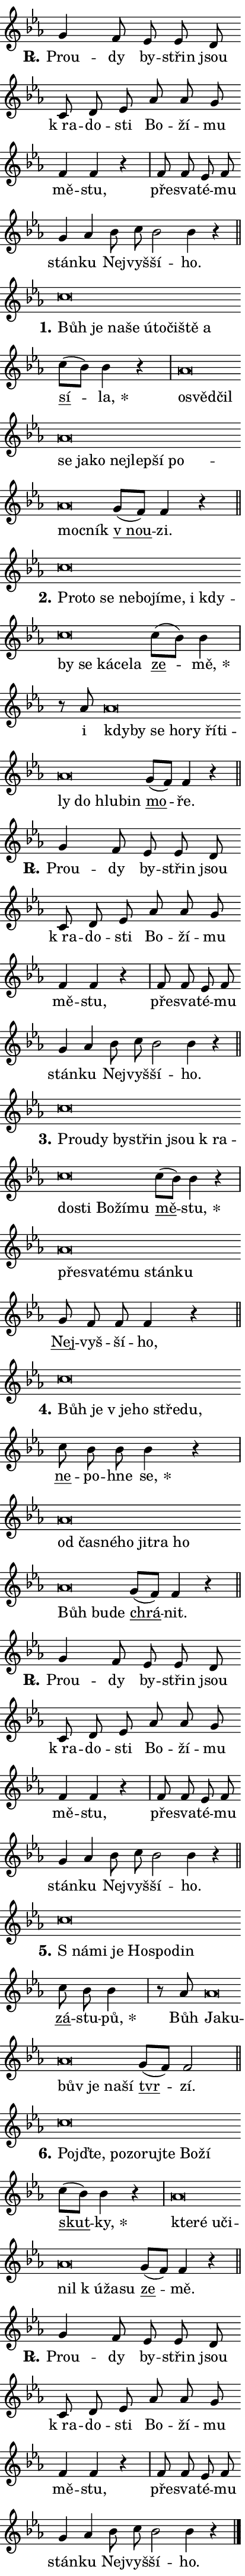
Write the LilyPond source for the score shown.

\version "2.24.0"
\header { tagline = "" }
\paper {
  indent = 0\cm
  top-margin = 0\cm
  right-margin = 0.13\cm % to fit lyric hyphens
  bottom-margin = 0\cm
  left-margin = 0\cm
  paper-width = 7\cm
  page-breaking = #ly:one-page-breaking
  system-system-spacing.basic-distance = #11
  score-system-spacing.basic-distance = #11
  ragged-last = ##f
}


%% Author: Thomas Morley
%% https://lists.gnu.org/archive/html/lilypond-user/2020-05/msg00002.html
#(define (line-position grob)
"Returns position of @var[grob} in current system:
   @code{'start}, if at first time-step
   @code{'end}, if at last time-step
   @code{'middle} otherwise
"
  (let* ((col (ly:item-get-column grob))
         (ln (ly:grob-object col 'left-neighbor))
         (rn (ly:grob-object col 'right-neighbor))
         (col-to-check-left (if (ly:grob? ln) ln col))
         (col-to-check-right (if (ly:grob? rn) rn col))
         (break-dir-left
           (and
             (ly:grob-property col-to-check-left 'non-musical #f)
             (ly:item-break-dir col-to-check-left)))
         (break-dir-right
           (and
             (ly:grob-property col-to-check-right 'non-musical #f)
             (ly:item-break-dir col-to-check-right))))
        (cond ((eqv? 1 break-dir-left) 'start)
              ((eqv? -1 break-dir-right) 'end)
              (else 'middle))))

#(define (tranparent-at-line-position vctor)
  (lambda (grob)
  "Relying on @code{line-position} select the relevant enry from @var{vctor}.
Used to determine transparency,"
    (case (line-position grob)
      ((end) (not (vector-ref vctor 0)))
      ((middle) (not (vector-ref vctor 1)))
      ((start) (not (vector-ref vctor 2))))))

noteHeadBreakVisibility =
#(define-music-function (break-visibility)(vector?)
"Makes @code{NoteHead}s transparent relying on @var{break-visibility}"
#{
  \override NoteHead.transparent =
    #(tranparent-at-line-position break-visibility)
#})

#(define delete-ledgers-for-transparent-note-heads
  (lambda (grob)
    "Reads whether a @code{NoteHead} is transparent.
If so this @code{NoteHead} is removed from @code{'note-heads} from
@var{grob}, which is supposed to be @code{LedgerLineSpanner}.
As a result ledgers are not printed for this @code{NoteHead}"
    (let* ((nhds-array (ly:grob-object grob 'note-heads))
           (nhds-list
             (if (ly:grob-array? nhds-array)
                 (ly:grob-array->list nhds-array)
                 '()))
           ;; Relies on the transparent-property being done before
           ;; Staff.LedgerLineSpanner.after-line-breaking is executed.
           ;; This is fragile ...
           (to-keep
             (remove
               (lambda (nhd)
                 (ly:grob-property nhd 'transparent #f))
               nhds-list)))
      ;; TODO find a better method to iterate over grob-arrays, similiar
      ;; to filter/remove etc for lists
      ;; For now rebuilt from scratch
      (set! (ly:grob-object grob 'note-heads)  '())
      (for-each
        (lambda (nhd)
          (ly:pointer-group-interface::add-grob grob 'note-heads nhd))
        to-keep))))

squashNotes = {
  \override NoteHead.X-extent = #'(-0.2 . 0.2)
  \override NoteHead.Y-extent = #'(-0.75 . 0)
  \override NoteHead.stencil =
    #(lambda (grob)
       (let ((pos (ly:grob-property grob 'staff-position)))
         (begin
           (if (< pos -7) (display "ERROR: Lower brevis then expected\n") (display ""))
           (if (<= pos -6) ly:text-interface::print ly:note-head::print))))
}
unSquashNotes = {
  \revert NoteHead.X-extent
  \revert NoteHead.Y-extent
  \revert NoteHead.stencil
}

hideNotes = \noteHeadBreakVisibility #begin-of-line-visible
unHideNotes = \noteHeadBreakVisibility #all-visible

% work-around for resetting accidentals
% https://lilypond.org/doc/v2.23/Documentation/notation/displaying-rhythms#unmetered-music
cadenzaMeasure = {
  \cadenzaOff
  \partial 1024 s1024
  \cadenzaOn
}

#(define-markup-command (accent layout props text) (markup?)
  "Underline accented syllable"
  (interpret-markup layout props
    #{\markup \override #'(offset . 4.3) \underline { #text }#}))

responsum = \markup \concat {
  "R" \hspace #-1.05 \path #0.1 #'((moveto 0 0.07) (lineto 0.9 0.8)) \hspace #0.05 "."
}

spaceSize = #0.6828661417322834 % exact space size for TeX Gyre Schola

\layout {
  \context {
    \Staff
    \remove "Time_signature_engraver"
    \override LedgerLineSpanner.after-line-breaking = #delete-ledgers-for-transparent-note-heads
  }
  \context {
    \Lyrics {
      \override LyricSpace.minimum-distance = \spaceSize
      \override LyricText.font-name = #"TeX Gyre Schola"
      \override LyricText.font-size = 1
      \override StanzaNumber.font-name = #"TeX Gyre Schola Bold"
      \override StanzaNumber.font-size = 1
    }
  }
  \context {
    \Score 
    \override NoteHead.text =
      #(lambda (grob) 
        (let ((pos (ly:grob-property grob 'staff-position)))
          #{\markup {
            \combine
              \halign #-0.55 \raise #(if (= pos -6) 0 0.5) \override #'(thickness . 2) \draw-line #'(3.2 . 0)
              \musicglyph "noteheads.sM1"
          }#}))
  }
}

% magnetic-lyrics.ily
%
%   written by
%     Jean Abou Samra <jean@abou-samra.fr>
%     Werner Lemberg <wl@gnu.org>
%
%   adapted by
%     Jiri Hon <jiri.hon@gmail.com>
%
% Version 2022-Apr-15

% https://www.mail-archive.com/lilypond-user@gnu.org/msg149350.html

#(define (Left_hyphen_pointer_engraver context)
   "Collect syllable-hyphen-syllable occurrences in lyrics and store
them in properties.  This engraver only looks to the left.  For
example, if the lyrics input is @code{foo -- bar}, it does the
following.

@itemize @bullet
@item
Set the @code{text} property of the @code{LyricHyphen} grob between
@q{foo} and @q{bar} to @code{foo}.

@item
Set the @code{left-hyphen} property of the @code{LyricText} grob with
text @q{foo} to the @code{LyricHyphen} grob between @q{foo} and
@q{bar}.
@end itemize

Use this auxiliary engraver in combination with the
@code{lyric-@/text::@/apply-@/magnetic-@/offset!} hook."
   (let ((hyphen #f)
         (text #f))
     (make-engraver
      (acknowledgers
       ((lyric-syllable-interface engraver grob source-engraver)
        (set! text grob)))
      (end-acknowledgers
       ((lyric-hyphen-interface engraver grob source-engraver)
        ;(when (not (grob::has-interface grob 'lyric-space-interface))
          (set! hyphen grob)));)
      ((stop-translation-timestep engraver)
       (when (and text hyphen)
         (ly:grob-set-object! text 'left-hyphen hyphen))
       (set! text #f)
       (set! hyphen #f)))))

#(define (lyric-text::apply-magnetic-offset! grob)
   "If the space between two syllables is less than the value in
property @code{LyricText@/.details@/.squash-threshold}, move the right
syllable to the left so that it gets concatenated with the left
syllable.

Use this function as a hook for
@code{LyricText@/.after-@/line-@/breaking} if the
@code{Left_@/hyphen_@/pointer_@/engraver} is active."
   (let ((hyphen (ly:grob-object grob 'left-hyphen #f)))
     (when hyphen
       (let ((left-text (ly:spanner-bound hyphen LEFT)))
         (when (grob::has-interface left-text 'lyric-syllable-interface)
           (let* ((common (ly:grob-common-refpoint grob left-text X))
                  (this-x-ext (ly:grob-extent grob common X))
                  (left-x-ext
                   (begin
                     ;; Trigger magnetism for left-text.
                     (ly:grob-property left-text 'after-line-breaking)
                     (ly:grob-extent left-text common X)))
                  ;; `delta` is the gap width between two syllables.
                  (delta (- (interval-start this-x-ext)
                            (interval-end left-x-ext)))
                  (details (ly:grob-property grob 'details))
                  (threshold (assoc-get 'squash-threshold details 0.2)))
             (when (< delta threshold)
               (let* (;; We have to manipulate the input text so that
                      ;; ligatures crossing syllable boundaries are not
                      ;; disabled.  For languages based on the Latin
                      ;; script this is essentially a beautification.
                      ;; However, for non-Western scripts it can be a
                      ;; necessity.
                      (lt (ly:grob-property left-text 'text))
                      (rt (ly:grob-property grob 'text))
                      (is-space (grob::has-interface hyphen 'lyric-space-interface))
                      (space (if is-space " " ""))
                      (extra-delta (if is-space spaceSize 0))
                      ;; Append new syllable.
                      (ltrt-space (if (and (string? lt) (string? rt))
                                (string-append lt space rt)
                                (make-concat-markup (list lt space rt))))
                      ;; Right-align `ltrt` to the right side.
                      (ltrt-space-markup (grob-interpret-markup
                               grob
                               (make-translate-markup
                                (cons (interval-length this-x-ext) 0)
                                (make-right-align-markup ltrt-space)))))
                 (begin
                   ;; Don't print `left-text`.
                   (ly:grob-set-property! left-text 'stencil #f)
                   ;; Set text and stencil (which holds all collected
                   ;; syllables so far) and shift it to the left.
                   (ly:grob-set-property! grob 'text ltrt-space)
                   (ly:grob-set-property! grob 'stencil ltrt-space-markup)
                   (ly:grob-translate-axis! grob (- (- delta extra-delta)) X))))))))))


#(define (lyric-hyphen::displace-bounds-first grob)
   ;; Make very sure this callback isn't triggered too early.
   (let ((left (ly:spanner-bound grob LEFT))
         (right (ly:spanner-bound grob RIGHT)))
     (ly:grob-property left 'after-line-breaking)
     (ly:grob-property right 'after-line-breaking)
     (ly:lyric-hyphen::print grob)))

squashThreshold = #0.4

\layout {
  \context {
    \Lyrics
    \consists #Left_hyphen_pointer_engraver
    \override LyricText.after-line-breaking =
      #lyric-text::apply-magnetic-offset!
    \override LyricHyphen.stencil = #lyric-hyphen::displace-bounds-first
    \override LyricText.details.squash-threshold = \squashThreshold
    \override LyricHyphen.minimum-distance = 0
    \override LyricHyphen.minimum-length = \squashThreshold
  }
}

squashText = \override LyricText.details.squash-threshold = 9999
unSquashText = \override LyricText.details.squash-threshold = \squashThreshold

leftText = \override LyricText.self-alignment-X = #LEFT
unLeftText = \revert LyricText.self-alignment-X

starOffset = #(lambda (grob) 
                (let ((x_offset (ly:self-alignment-interface::aligned-on-x-parent grob)))
                  (if (= x_offset 0) 0 (+ x_offset 1.2))))

star = #(define-music-function (syllable)(string?)
"Append star separator at the end of a syllable"
#{
  \once \override LyricText.X-offset = #starOffset
  \lyricmode { \markup {
    #syllable
    \override #'((font-name . "TeX Gyre Schola Bold")) \hspace #0.2 \lower #0.65 \larger "*"
  } }
#})

starAccent = #(define-music-function (syllable)(string?)
"Append star separator at the end of a syllable and make accent"
#{
  \once \override LyricText.X-offset = #starOffset
  \lyricmode { \markup {
    \accent #syllable
    \override #'((font-name . "TeX Gyre Schola Bold")) \hspace #0.2 \lower #0.65 \larger "*"
  } }
#})

breath = #(define-music-function (syllable)(string?)
"Append breathing indicator at the end of a syllable"
#{
  \lyricmode { \markup { #syllable "+" } }
#})

optionalBreath = #(define-music-function (syllable)(string?)
"Append optional breathing indicator at the end of a syllable"
#{
  \lyricmode { \markup { #syllable "(+)" } }
#})


\score {
    <<
        \new Voice = "melody" { \cadenzaOn \key es \major \relative { g'4 f8 es es d \bar "" c d es \bar "" as as g \bar "" f4 f r \cadenzaMeasure \bar "|" f8 f es f \bar "" g4 as \bar "" bes8 c bes2 bes4 r \cadenzaMeasure \bar "||" \break } }
        \new Lyrics \lyricsto "melody" { \lyricmode { \set stanza = \responsum
Prou -- dy by -- střin jsou "k ra" -- do -- sti Bo -- ží -- mu mě -- stu, pře -- sva -- té -- mu stán -- ku Nej -- vyš -- ší -- ho. } }
    >>
    \layout {}
}

\score {
    <<
        \new Voice = "melody" { \cadenzaOn \key es \major \relative { \squashNotes c''\breve*1/16 \hideNotes \breve*1/16 \bar "" \breve*1/16 \bar "" \breve*1/16 \bar "" \breve*1/16 \bar "" \breve*1/16 \bar "" \breve*1/16 \bar "" \breve*1/16 \breve*1/16 \bar "" \unHideNotes \unSquashNotes \bar "" c8[( bes)] bes4 r \cadenzaMeasure \bar "|" \squashNotes as\breve*1/16 \hideNotes \breve*1/16 \bar "" \breve*1/16 \bar "" \breve*1/16 \bar "" \breve*1/16 \bar "" \breve*1/16 \bar "" \breve*1/16 \bar "" \breve*1/16 \bar "" \breve*1/16 \bar "" \breve*1/16 \bar "" \breve*1/16 \breve*1/16 \bar "" \unHideNotes \unSquashNotes \bar "" g8[( f)] f4 r \cadenzaMeasure \bar "||" \break } }
        \new Lyrics \lyricsto "melody" { \lyricmode { \set stanza = "1."
\leftText Bůh \squashText je na -- še ú -- to -- či -- ště a \unLeftText \unSquashText \markup \accent sí -- \star la, \leftText o -- \squashText svěd -- čil se ja -- ko nej -- lep -- ší po -- moc -- ník \unLeftText \unSquashText \markup \accent "v nou" -- zi. } }
    >>
    \layout {}
}

\score {
    <<
        \new Voice = "melody" { \cadenzaOn \key es \major \relative { \squashNotes c''\breve*1/16 \hideNotes \breve*1/16 \bar "" \breve*1/16 \bar "" \breve*1/16 \bar "" \breve*1/16 \bar "" \breve*1/16 \bar "" \breve*1/16 \bar "" \breve*1/16 \bar "" \breve*1/16 \bar "" \breve*1/16 \bar "" \breve*1/16 \bar "" \breve*1/16 \bar "" \breve*1/16 \breve*1/16 \bar "" \unHideNotes \unSquashNotes \bar "" c8[( bes)] bes4 \cadenzaMeasure \bar "|" r8 as \squashNotes as\breve*1/16 \hideNotes \breve*1/16 \bar "" \breve*1/16 \bar "" \breve*1/16 \bar "" \breve*1/16 \bar "" \breve*1/16 \bar "" \breve*1/16 \bar "" \breve*1/16 \bar "" \breve*1/16 \bar "" \breve*1/16 \breve*1/16 \bar "" \unHideNotes \unSquashNotes \bar "" g8[( f)] f4 r \cadenzaMeasure \bar "||" \break } }
        \new Lyrics \lyricsto "melody" { \lyricmode { \set stanza = "2."
\leftText Pro -- \squashText to se ne -- bo -- jí -- me, i kdy -- by se ká -- ce -- la \unLeftText \unSquashText \markup \accent ze -- \star mě, i \leftText kdy -- \squashText by se ho -- ry ří -- ti -- ly do hlu -- bin \unLeftText \unSquashText \markup \accent mo -- ře. } }
    >>
    \layout {}
}

\score {
    <<
        \new Voice = "melody" { \cadenzaOn \key es \major \relative { g'4 f8 es es d \bar "" c d es \bar "" as as g \bar "" f4 f r \cadenzaMeasure \bar "|" f8 f es f \bar "" g4 as \bar "" bes8 c bes2 bes4 r \cadenzaMeasure \bar "||" \break } }
        \new Lyrics \lyricsto "melody" { \lyricmode { \set stanza = \responsum
Prou -- dy by -- střin jsou "k ra" -- do -- sti Bo -- ží -- mu mě -- stu, pře -- sva -- té -- mu stán -- ku Nej -- vyš -- ší -- ho. } }
    >>
    \layout {}
}

\score {
    <<
        \new Voice = "melody" { \cadenzaOn \key es \major \relative { \squashNotes c''\breve*1/16 \hideNotes \breve*1/16 \bar "" \breve*1/16 \bar "" \breve*1/16 \bar "" \breve*1/16 \bar "" \breve*1/16 \bar "" \breve*1/16 \bar "" \breve*1/16 \bar "" \breve*1/16 \bar "" \breve*1/16 \breve*1/16 \bar "" \unHideNotes \unSquashNotes \bar "" c8[( bes)] bes4 r \cadenzaMeasure \bar "|" \squashNotes as\breve*1/16 \hideNotes \breve*1/16 \bar "" \breve*1/16 \bar "" \breve*1/16 \bar "" \breve*1/16 \breve*1/16 \bar "" \unHideNotes \unSquashNotes \bar "" g8 f f f4 r \cadenzaMeasure \bar "||" \break } }
        \new Lyrics \lyricsto "melody" { \lyricmode { \set stanza = "3."
\leftText Prou -- \squashText dy by -- střin jsou "k ra" -- do -- sti Bo -- ží -- mu \unLeftText \unSquashText \markup \accent mě -- \star stu, \leftText pře -- \squashText sva -- té -- mu stán -- ku \unLeftText \unSquashText \markup \accent Nej -- vyš -- ší -- ho, } }
    >>
    \layout {}
}

\score {
    <<
        \new Voice = "melody" { \cadenzaOn \key es \major \relative { \squashNotes c''\breve*1/16 \hideNotes \breve*1/16 \bar "" \breve*1/16 \bar "" \breve*1/16 \bar "" \breve*1/16 \breve*1/16 \bar "" \unHideNotes \unSquashNotes \bar "" c8 bes bes bes4 r \cadenzaMeasure \bar "|" \squashNotes as\breve*1/16 \hideNotes \breve*1/16 \bar "" \breve*1/16 \bar "" \breve*1/16 \bar "" \breve*1/16 \bar "" \breve*1/16 \bar "" \breve*1/16 \bar "" \breve*1/16 \bar "" \breve*1/16 \breve*1/16 \bar "" \unHideNotes \unSquashNotes \bar "" g8[( f)] f4 r \cadenzaMeasure \bar "||" \break } }
        \new Lyrics \lyricsto "melody" { \lyricmode { \set stanza = "4."
\leftText Bůh \squashText je "v je" -- ho stře -- du, \unLeftText \unSquashText \markup \accent ne -- po -- hne \star se, \leftText od \squashText ča -- sné -- ho ji -- tra ho Bůh bu -- de \unLeftText \unSquashText \markup \accent chrá -- nit. } }
    >>
    \layout {}
}

\score {
    <<
        \new Voice = "melody" { \cadenzaOn \key es \major \relative { g'4 f8 es es d \bar "" c d es \bar "" as as g \bar "" f4 f r \cadenzaMeasure \bar "|" f8 f es f \bar "" g4 as \bar "" bes8 c bes2 bes4 r \cadenzaMeasure \bar "||" \break } }
        \new Lyrics \lyricsto "melody" { \lyricmode { \set stanza = \responsum
Prou -- dy by -- střin jsou "k ra" -- do -- sti Bo -- ží -- mu mě -- stu, pře -- sva -- té -- mu stán -- ku Nej -- vyš -- ší -- ho. } }
    >>
    \layout {}
}

\score {
    <<
        \new Voice = "melody" { \cadenzaOn \key es \major \relative { \squashNotes c''\breve*1/16 \hideNotes \breve*1/16 \bar "" \breve*1/16 \bar "" \breve*1/16 \bar "" \breve*1/16 \breve*1/16 \bar "" \unHideNotes \unSquashNotes \bar "" c8 bes bes4 \cadenzaMeasure \bar "|" r8 as \squashNotes as\breve*1/16 \hideNotes \breve*1/16 \bar "" \breve*1/16 \bar "" \breve*1/16 \bar "" \breve*1/16 \breve*1/16 \bar "" \unHideNotes \unSquashNotes \bar "" g8[( f)] f2 \cadenzaMeasure \bar "||" \break } }
        \new Lyrics \lyricsto "melody" { \lyricmode { \set stanza = "5."
\leftText "S ná" -- \squashText mi je Ho -- spo -- din \unLeftText \unSquashText \markup \accent zá -- stu -- \star pů, Bůh \leftText Ja -- \squashText ku -- bův je na -- ší \unLeftText \unSquashText \markup \accent tvr -- zí. } }
    >>
    \layout {}
}

\score {
    <<
        \new Voice = "melody" { \cadenzaOn \key es \major \relative { \squashNotes c''\breve*1/16 \hideNotes \breve*1/16 \bar "" \breve*1/16 \bar "" \breve*1/16 \bar "" \breve*1/16 \bar "" \breve*1/16 \bar "" \breve*1/16 \breve*1/16 \bar "" \unHideNotes \unSquashNotes \bar "" c8[( bes)] bes4 r \cadenzaMeasure \bar "|" \squashNotes as\breve*1/16 \hideNotes \breve*1/16 \bar "" \breve*1/16 \bar "" \breve*1/16 \bar "" \breve*1/16 \bar "" \breve*1/16 \bar "" \breve*1/16 \breve*1/16 \bar "" \unHideNotes \unSquashNotes \bar "" g8[( f)] f4 r \cadenzaMeasure \bar "||" \break } }
        \new Lyrics \lyricsto "melody" { \lyricmode { \set stanza = "6."
\leftText Pojď -- \squashText te, po -- zo -- ruj -- te Bo -- ží \unLeftText \unSquashText \markup \accent skut -- \star ky, \leftText kte -- \squashText ré u -- či -- nil "k ú" -- ža -- su \unLeftText \unSquashText \markup \accent ze -- mě. } }
    >>
    \layout {}
}

\score {
    <<
        \new Voice = "melody" { \cadenzaOn \key es \major \relative { g'4 f8 es es d \bar "" c d es \bar "" as as g \bar "" f4 f r \cadenzaMeasure \bar "|" f8 f es f \bar "" g4 as \bar "" bes8 c bes2 bes4 r \cadenzaMeasure \bar "||" \break } \bar "|." }
        \new Lyrics \lyricsto "melody" { \lyricmode { \set stanza = \responsum
Prou -- dy by -- střin jsou "k ra" -- do -- sti Bo -- ží -- mu mě -- stu, pře -- sva -- té -- mu stán -- ku Nej -- vyš -- ší -- ho. } }
    >>
    \layout {}
}
